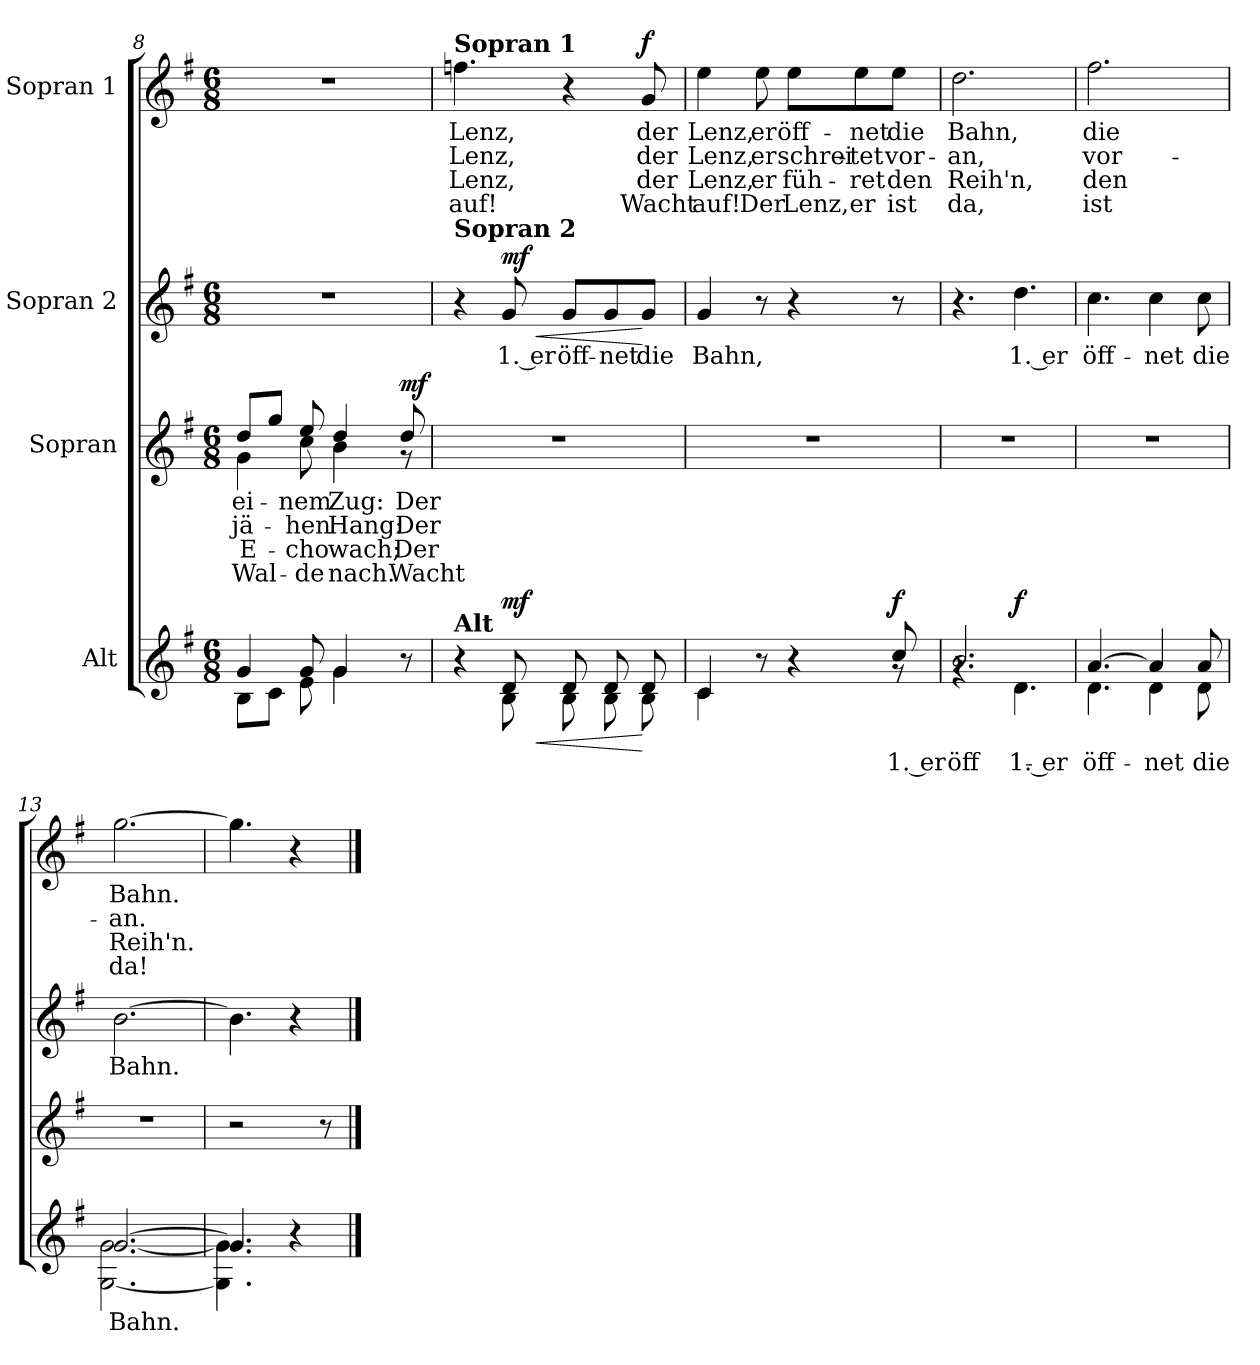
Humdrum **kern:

**kern	**text	**dynam	**kern	**text	**text	**text	**text	**dynam	**kern	**text	**dynam	**kern	**text	**text	**text	**text	**dynam
*part4	*part4	*part4	*part3	*part3	*part3	*part3	*part3	*part3	*part2	*part2	*part2	*part1	*part1	*part1	*part1	*part1	*part1
*staff4	*staff4	*staff4	*staff3	*staff3	*staff3	*staff3	*staff3	*staff3	*staff2	*staff2	*staff2	*staff1	*staff1	*staff1	*staff1	*staff1	*staff1
*I"Alt	*	*	*I"Sopran	*	*	*	*	*	*I"Sopran 2	*	*	*I"Sopran 1	*	*	*	*	*
*clefG2	*	*	*clefG2	*	*	*	*	*	*clefG2	*	*	*clefG2	*	*	*	*	*
*k[f#]	*	*	*k[f#]	*	*	*	*	*	*k[f#]	*	*	*k[f#]	*	*	*	*	*
*M6/8	*	*	*M6/8	*	*	*	*	*	*M6/8	*	*	*M6/8	*	*	*	*	*
=8	=8	=8	=8	=8	=8	=8	=8	=8	=8	=8	=8	=8	=8	=8	=8	=8	=8
*^	*	*	*	*	*	*	*	*	*	*	*	*	*	*	*	*	*
!	!	!	!	!	!LO:LY:b	!LO:LY:b	!LO:LY:b	!LO:LY:b	!	!	!	!	!	!	!	!	!	!
*	*	*	*	*^	*	*	*	*	*	*	*	*	*	*	*	*	*	*
4g/	8B\L	.	.	8dd/L	4g\	ei-	jä-	E-	Wal-	.	2.r	.	.	2.r	.	.	.	.	.
.	8c\J	.	.	8gg/J	.	.	.	.	.	.	.	.	.	.	.	.	.	.	.
!	!	!	!	!	!	!LO:LY:b	!LO:LY:b	!LO:LY:b	!LO:LY:b	!	!	!	!	!	!	!	!	!	!
8g/	8e\	.	.	8ee/	8cc\	-nem	-hen	-cho	-de	.	.	.	.	.	.	.	.	.	.
!	!	!	!	!	!	!LO:LY:b	!LO:LY:b	!LO:LY:b	!LO:LY:b	!	!	!	!	!	!	!	!	!	!
4g/	4g\	.	.	4dd/	4b\	Zug:	Hang:	wach;	nach.	.	.	.	.	.	.	.	.	.	.
!	!	!	!	!	!	!LO:LY:b	!LO:LY:b	!LO:LY:b	!LO:LY:b	!LO:DY:a	!	!	!	!	!	!	!	!	!
8r	8ryy	.	.	8dd/	8r	Der	Der	Der	Wacht	mf	.	.	.	.	.	.	.	.	.
!!LO:LB:g=z
=9	=9	=9	=9	=9	=9	=9	=9	=9	=9	=9	=9	=9	=9	=9	=9	=9	=9	=9	=9
!	!	!	!	!	!	!	!	!	!	!	!	!	!	!LO:TX:a:B:t=Sopran 1	!	!	!	!	!
!	!	!	!	!	!	!	!	!	!	!	!LO:TX:a:B:t=Sopran 2	!	!	!	!	!	!	!	!
!LO:TX:a:B:t=Alt	!	!	!	!	!	!	!	!	!	!	!	!	!	!	!	!	!	!	!
!	!	!	!	!	!	!	!	!	!	!	!	!	!	!	!LO:LY:b	!LO:LY:b	!LO:LY:b	!LO:LY:b	!
*	*	*	*	*v	*v	*	*	*	*	*	*	*	*	*	*	*	*	*	*
4r	4ryy	.	.	2.r	.	.	.	.	.	4r	.	.	4.ffn\	Lenz,	Lenz,	Lenz,	auf!	.
!	!	!	!LO:HP:b	!	!	!	!	!	!	!	!LO:LY:b	!LO:HP:b	!	!	!	!	!	!
!	!	!	!LO:DY:n=1:b	!	!	!	!	!	!	!	!	!LO:DY:n=1:b	!	!	!	!	!	!
8d/	8B\	.	< mf	.	.	.	.	.	.	8g/	1. er	< mf	.	.	.	.	.	.
!	!	!	!	!	!	!	!	!	!	!	!LO:LY:b	!	!	!	!	!	!	!
8d/	8B\	.	.	.	.	.	.	.	.	8g/L	öff-	.	4r	.	.	.	.	.
!	!	!	!	!	!	!	!	!	!	!	!LO:LY:b	!	!	!	!	!	!	!
8d/	8B\	.	.	.	.	.	.	.	.	8g/	-net	.	.	.	.	.	.	.
!	!	!	!	!	!	!	!	!	!	!	!LO:LY:b	!	!	!LO:LY:b	!LO:LY:b	!LO:LY:b	!LO:LY:b	!LO:DY:a
8d/	8B\	.	[	.	.	.	.	.	.	8g/J	die	[	8g/	der	der	der	Wacht	f
=10	=10	=10	=10	=10	=10	=10	=10	=10	=10	=10	=10	=10	=10	=10	=10	=10	=10	=10
!	!	!	!	!	!	!	!	!	!	!	!LO:LY:b	!	!	!LO:LY:b	!LO:LY:b	!LO:LY:b	!LO:LY:b	!
4c/	4c\	.	.	2.r	.	.	.	.	.	4g/	Bahn,	.	4ee\	Lenz,	Lenz,	Lenz,	auf!	.
!	!	!	!	!	!	!	!	!	!	!	!	!	!	!LO:LY:b	!LO:LY:b	!LO:LY:b	!LO:LY:b	!
8r	8ryy	.	.	.	.	.	.	.	.	8r	.	.	8ee\	er	er	er	Der	.
!	!	!	!	!	!	!	!	!	!	!	!	!	!	!LO:LY:b	!LO:LY:b	!LO:LY:b	!LO:LY:b	!
4r	4ryy	.	.	.	.	.	.	.	.	4r	.	.	8ee\L	öff-	schrei-	füh-	Lenz,	.
!	!	!	!	!	!	!	!	!	!	!	!	!	!	!LO:LY:b	!LO:LY:b	!LO:LY:b	!LO:LY:b	!
.	.	.	.	.	.	.	.	.	.	.	.	.	8ee\	-net	-tet	-ret	er	.
!	!	!LO:LY:b	!LO:DY:a	!	!	!	!	!	!	!	!	!	!	!LO:LY:b	!LO:LY:b	!LO:LY:b	!LO:LY:b	!
8cc/	8rg	1. er	f	.	.	.	.	.	.	8r	.	.	8ee\J	die	vor-	den	ist	.
=11	=11	=11	=11	=11	=11	=11	=11	=11	=11	=11	=11	=11	=11	=11	=11	=11	=11	=11
!	!	!LO:LY:b	!	!	!	!	!	!	!	!	!	!	!	!LO:LY:b	!LO:LY:b	!LO:LY:b	!LO:LY:b	!
2.b/	4.rg	öff-	.	2.r	.	.	.	.	.	4.r	.	.	2.dd\	Bahn,	-an,	Reih'n,	da,	.
!	!	!LO:LY:b	!LO:DY:b	!	!	!	!	!	!	!	!LO:LY:b	!	!	!	!	!	!	!
.	4.d\	1. er	f	.	.	.	.	.	.	4.dd\	1. er	.	.	.	.	.	.	.
=12	=12	=12	=12	=12	=12	=12	=12	=12	=12	=12	=12	=12	=12	=12	=12	=12	=12	=12
!	!	!LO:LY:b	!	!	!	!	!	!	!	!	!	!	!	!	!	!	!	!
!	!	!LO:LY:b	!	!	!	!	!	!	!	!	!LO:LY:b	!	!	!LO:LY:b	!LO:LY:b	!LO:LY:b	!LO:LY:b	!
[4.a/	4.d\	öff-	.	2.r	.	.	.	.	.	4.cc\	öff-	.	2.ff#\	die	vor-	den	ist	.
!	!	!LO:LY:b	!	!	!	!	!	!	!	!	!LO:LY:b	!	!	!	!	!	!	!
4a/]	4d\	-net	.	.	.	.	.	.	.	4cc\	-net	.	.	.	.	.	.	.
!	!	!LO:LY:b	!	!	!	!	!	!	!	!	!	!	!	!	!	!	!	!
!	!	!LO:LY:b	!	!	!	!	!	!	!	!	!LO:LY:b	!	!	!	!	!	!	!
8a/	8d\	die	.	.	.	.	.	.	.	8cc\	die	.	.	.	.	.	.	.
=13	=13	=13	=13	=13	=13	=13	=13	=13	=13	=13	=13	=13	=13	=13	=13	=13	=13	=13
!	!	!LO:LY:b	!	!	!	!	!	!	!	!	!	!	!	!	!	!	!	!
!	!	!LO:LY:b	!	!	!	!	!	!	!	!	!LO:LY:b	!	!	!LO:LY:b	!LO:LY:b	!LO:LY:b	!LO:LY:b	!
[2.g/	[2.G\ [2.g\	Bahn.	.	2.r	.	.	.	.	.	[2.b\	Bahn.	.	[2.gg\	Bahn.	-an.	Reih'n.	da!	.
=14	=14	=14	=14	=14	=14	=14	=14	=14	=14	=14	=14	=14	=14	=14	=14	=14	=14	=14
4.g/]	4.G\] 4.g\]	.	.	2r	.	.	.	.	.	4.b\]	.	.	4.gg\]	.	.	.	.	.
4r	4ryy	.	.	.	.	.	.	.	.	4r	.	.	4r	.	.	.	.	.
.	.	.	.	8r	.	.	.	.	.	.	.	.	.	.	.	.	.	.
*v	*v	*	*	*	*	*	*	*	*	*	*	*	*	*	*	*	*	*
==	==	==	==	==	==	==	==	==	==	==	==	==	==	==	==	==	==
*-	*-	*-	*-	*-	*-	*-	*-	*-	*-	*-	*-	*-	*-	*-	*-	*-	*-
